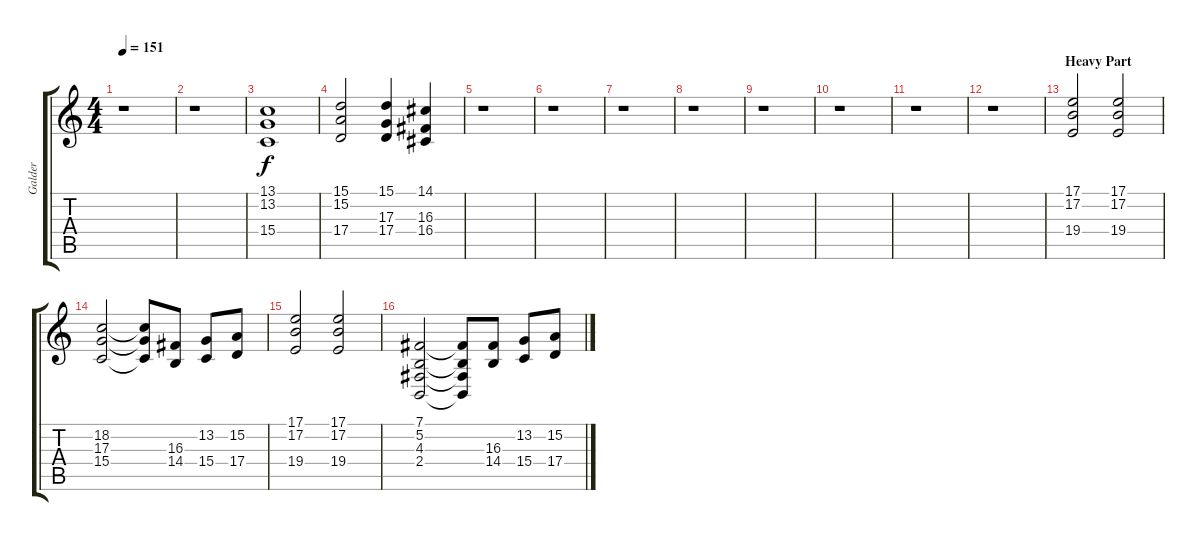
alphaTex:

\track ("Galder" "Galder") {instrument electricgrandpiano}
\staff {score tabs}
\tuning (B3 Gb3 D3 A2 E2 B1) {hide}
\ts (4 4)
\tempo 151
\clef g2
\ks c
r.1{dy f} |
r.1 |
(13.1 13.2 15.4).1 |
(15.1 15.2 17.4).2 (15.1 17.3 17.4).4 (14.1 16.3 16.4).4 |
r.1 |
r.1 |
r.1 |
r.1 |
r.1 |
r.1 |
r.1 |
r.1 |
\section ("" "Heavy Part")
(17.1 17.2 19.4).2 (17.1 17.2 19.4).2 |
(18.2 17.3 15.4).2 (18.2{t} 17.3{t} 15.4{t}).8 (16.3 14.4).8 (13.2 15.4).8 (15.2 17.4).8 |
(17.1 17.2 19.4).2 (17.1 17.2 19.4).2 |
(7.1 5.2 4.3 2.4).2 (7.1{t} 5.2{t} 4.3{t} 2.4{t}).8 (16.3 14.4).8 (13.2 15.4).8 (15.2 17.4).8
